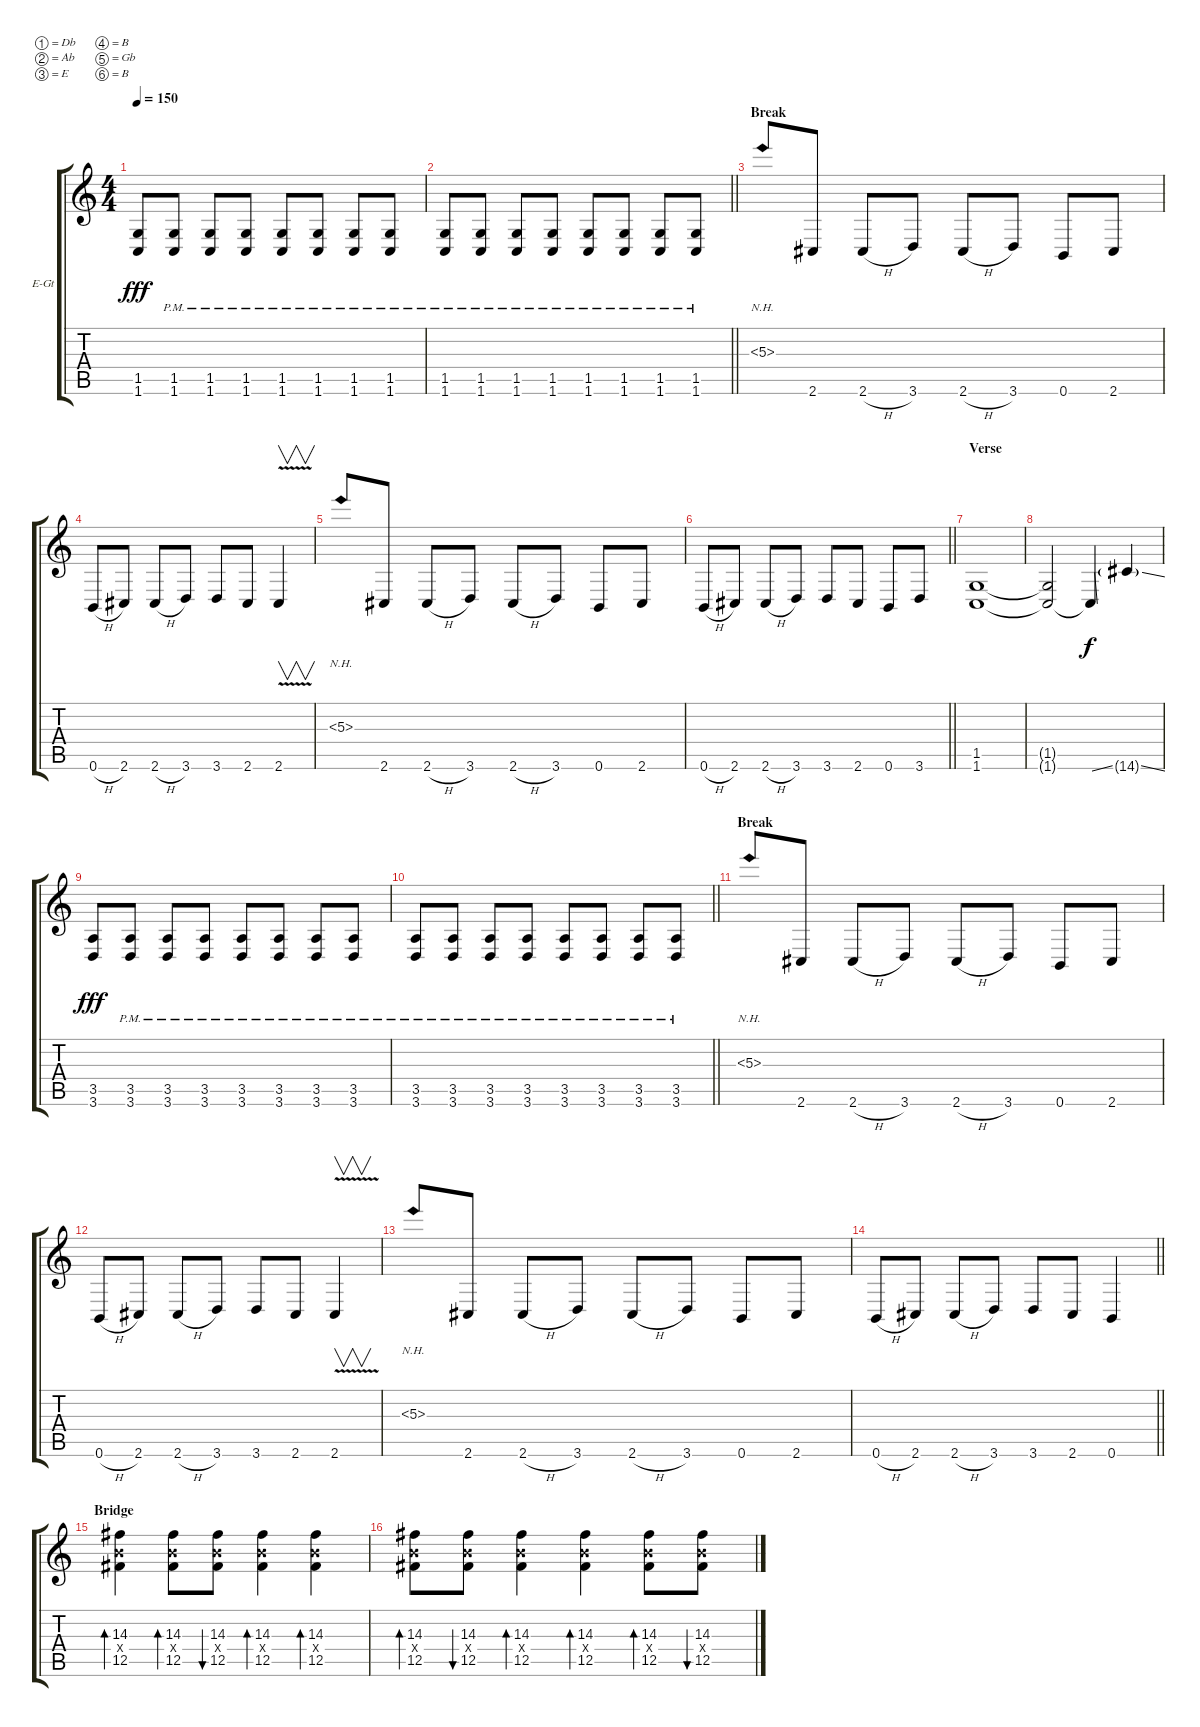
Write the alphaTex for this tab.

\bracketExtendMode groupsimilarinstruments
\firstSystemTrackNameOrientation horizontal
\otherSystemsTrackNameOrientation horizontal
\track ("Phil Demmel (Distorted)" "E-Gt") {instrument distortionguitar}
\staff {score tabs}
\tuning (Db4 Ab3 E3 B2 Gb2 B1)
\ts (4 4)
\tempo 150
\clef g2
\ks c
(1.5 1.6).8{dy fff} (1.5{pm} 1.6{pm}).8 (1.5{pm} 1.6{pm}).8 (1.5{pm} 1.6{pm}).8 (1.5{pm} 1.6{pm}).8 (1.5{pm} 1.6{pm}).8 (1.5{pm} 1.6{pm}).8 (1.5{pm} 1.6{pm}).8 |
\barLineRight lightlight
(1.5{pm} 1.6{pm}).8 (1.5{pm} 1.6{pm}).8 (1.5{pm} 1.6{pm}).8 (1.5{pm} 1.6{pm}).8 (1.5{pm} 1.6{pm}).8 (1.5{pm} 1.6{pm}).8 (1.5{pm} 1.6{pm}).8 (1.5{pm} 1.6{pm}).8 |
\section ("" "Break")
5.3{nh}.8 2.6.8 2.6{h}.8 3.6.8 2.6{h}.8 3.6.8 0.6.8 2.6.8 |
0.6{h}.8 2.6.8 2.6{h}.8 3.6.8 3.6.8 2.6.8 2.6{v}.4{v} |
5.3{nh}.8 2.6.8 2.6{h}.8 3.6.8 2.6{h}.8 3.6.8 0.6.8 2.6.8 |
\barLineRight lightlight
0.6{h}.8 2.6.8 2.6{h}.8 3.6.8 3.6.8 2.6.8 0.6.8 3.6.8 |
\section ("" "Verse")
(1.5 1.6).1 |
(1.5{t} 1.6{t}).2 1.6{ss t}.4{dy f} 14.6{ss g}.4 |
(3.5 3.6).8{dy fff} (3.5{pm} 3.6{pm}).8 (3.5{pm} 3.6{pm}).8 (3.5{pm} 3.6{pm}).8 (3.5{pm} 3.6{pm}).8 (3.5{pm} 3.6{pm}).8 (3.5{pm} 3.6{pm}).8 (3.5{pm} 3.6{pm}).8 |
\barLineRight lightlight
(3.5{pm} 3.6{pm}).8 (3.5{pm} 3.6{pm}).8 (3.5{pm} 3.6{pm}).8 (3.5{pm} 3.6{pm}).8 (3.5{pm} 3.6{pm}).8 (3.5{pm} 3.6{pm}).8 (3.5{pm} 3.6{pm}).8 (3.5{pm} 3.6{pm}).8 |
\section ("" "Break")
5.3{nh}.8 2.6.8 2.6{h}.8 3.6.8 2.6{h}.8 3.6.8 0.6.8 2.6.8 |
0.6{h}.8 2.6.8 2.6{h}.8 3.6.8 3.6.8 2.6.8 2.6{v}.4{v} |
5.3{nh}.8 2.6.8 2.6{h}.8 3.6.8 2.6{h}.8 3.6.8 0.6.8 2.6.8 |
\barLineRight lightlight
0.6{h}.8 2.6.8 2.6{h}.8 3.6.8 3.6.8 2.6.8 0.6.4 |
\section ("" "Bridge")
(12.4{x} 14.3 12.5).4{bd 30} (12.4{x} 14.3 12.5).8{bd 30} (12.4{x} 14.3 12.5).8{bu 30} (12.4{x} 14.3 12.5).4{bd 30} (12.4{x} 14.3 12.5).4{bd 30} |
(12.4{x} 14.3 12.5).8{bd 30} (12.4{x} 14.3 12.5).8{bu 30} (12.4{x} 14.3 12.5).4{bd 30} (12.4{x} 14.3 12.5).4{bd 30} (12.4{x} 14.3 12.5).8{bd 30} (12.4{x} 14.3 12.5).8{bu 30}
